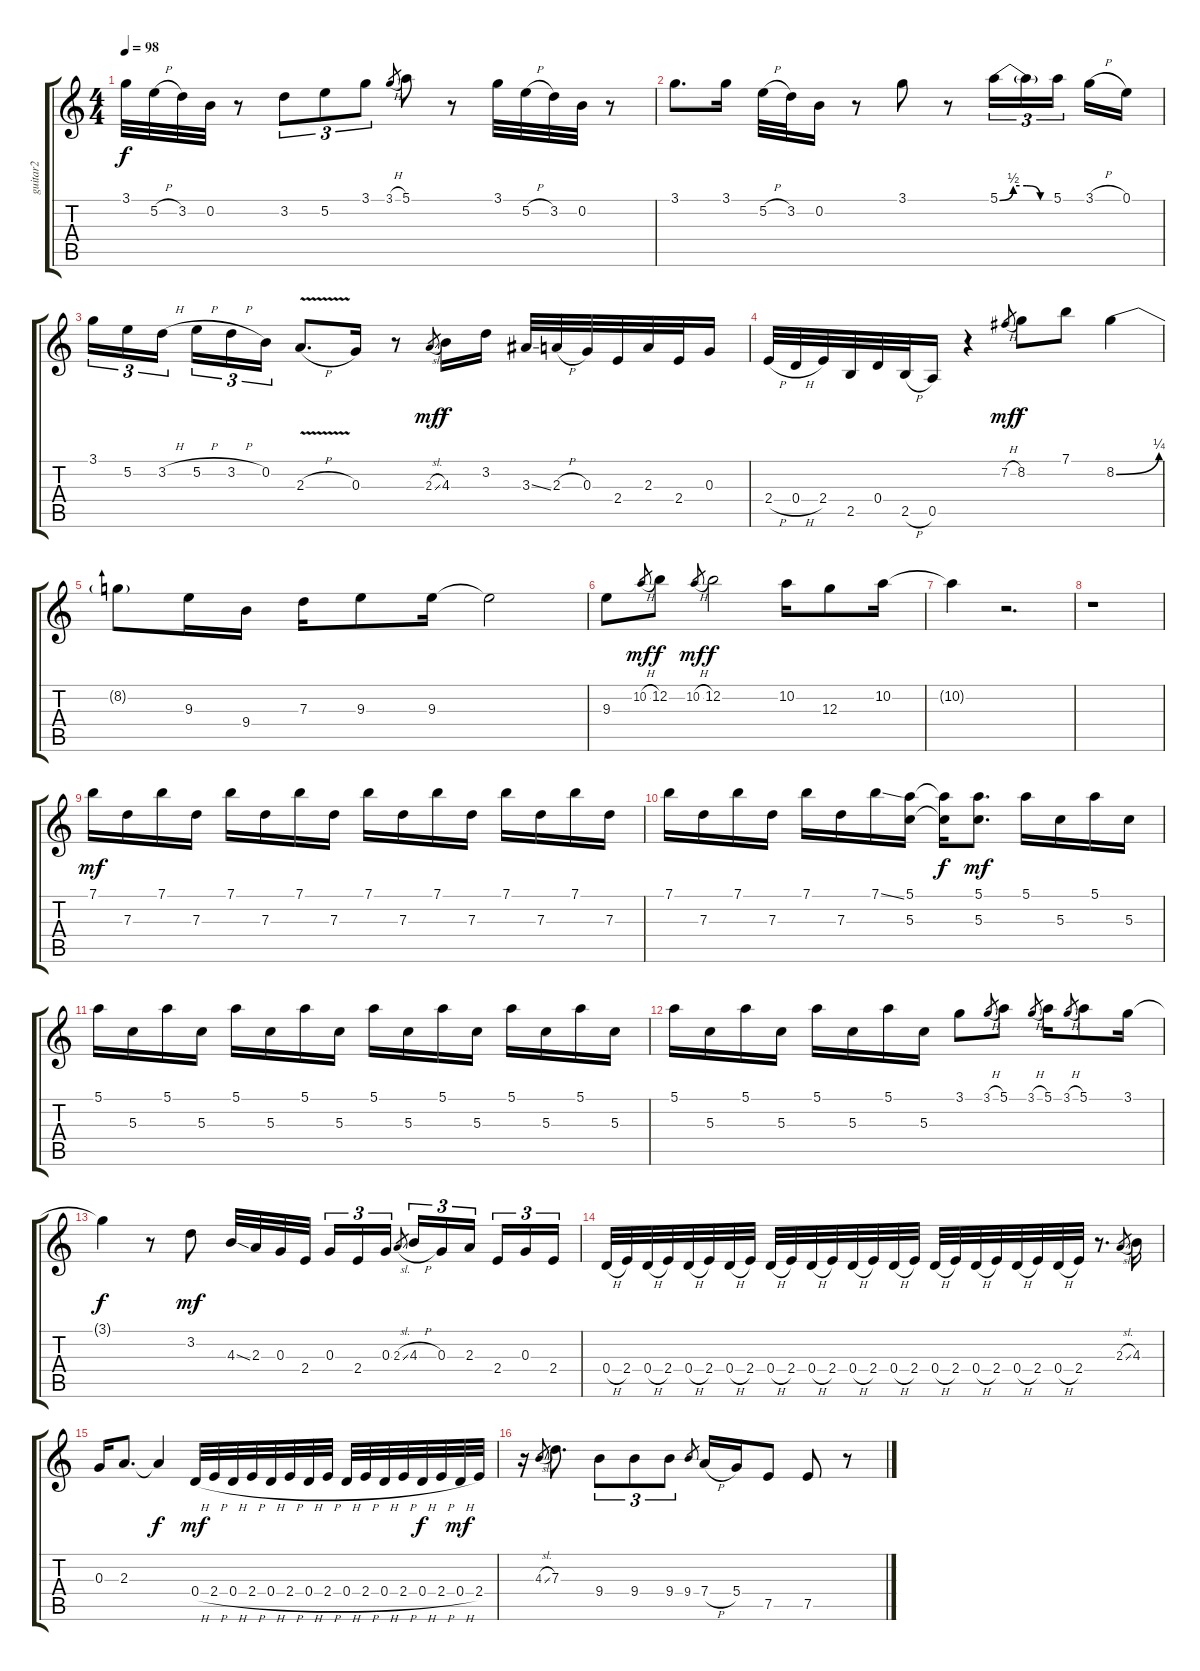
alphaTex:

\track ("guitar2" "guitar2") {instrument electricguitarclean}
\staff {score tabs}
\tuning (E4 B3 G3 D3 A2 E2) {hide}
\ts (4 4)
\tempo 98
\clef g2
\ks c
3.1.32{dy f} 5.2{h}.32 3.2.32 0.2.32 r.8 3.2.8{tu (3 2)} 5.2.8{tu (3 2)} 3.1.8{tu (3 2)} 3.1{h}.8{gr} 5.1.8 r.8 3.1.32 5.2{h}.32 3.2.32 0.2.32 r.8 |
3.1.8{d} 3.1.16 5.2{h}.32 3.2.32 0.2.16 r.8 3.1.8 r.8 5.1{be (custom 0 0 15 2 30 2 45 0 60 0)}.16{tu (3 2)} 5.1{t}.16{tu (3 2)} 5.1.16{tu (3 2) beam splitsecondary} 3.1{h}.16 0.1.16 |
3.1.16{tu (3 2)} 5.2.16{tu (3 2)} 3.2{h}.16{tu (3 2) beam splitsecondary} 5.2{h}.16{tu (3 2)} 3.2{h}.16{tu (3 2)} 0.2.16{tu (3 2)} 2.3{v h}.8{d} 0.3.16 r.8 2.3{sl}.8{gr dy mf} 4.3.16{dy f} 3.2.16 3.3{ss}.32 2.3{h}.32 0.3.32 2.4.32 2.3.32 2.4.32 0.3.16 |
2.4{h}.32 0.4{h}.32 2.4.32 2.5.32 0.4.32 2.5{h}.32 0.5.16 r.4 7.2{h}.8{gr dy mf} 8.2.8{dy f} 7.1.8 8.2{be (bend 0 0 60 1)}.4 |
8.2{t}.8 9.3.16 9.4.16 7.3.16 9.3.8 9.3.16 9.3{t}.2 |
9.3.8 10.2{h}.8{gr dy mf} 12.2.8{dy f} 10.2{h}.8{gr dy mf} 12.2.2{dy f} 10.2.16 12.3.8 10.2.16 |
10.2{t}.4 r.2{d} |
r.1 |
7.1.16{dy mf} 7.3.16 7.1.16 7.3.16 7.1.16 7.3.16 7.1.16 7.3.16 7.1.16 7.3.16 7.1.16 7.3.16 7.1.16 7.3.16 7.1.16 7.3.16 |
7.1.16 7.3.16 7.1.16 7.3.16 7.1.16 7.3.16 7.1{ss}.16 (5.1 5.3).16 (5.1{t} 5.3{t}).16{dy f} (5.1 5.3).8{d dy mf} 5.1.16 5.3.16 5.1.16 5.3.16 |
5.1.16 5.3.16 5.1.16 5.3.16 5.1.16 5.3.16 5.1.16 5.3.16 5.1.16 5.3.16 5.1.16 5.3.16 5.1.16 5.3.16 5.1.16 5.3.16 |
5.1.16 5.3.16 5.1.16 5.3.16 5.1.16 5.3.16 5.1.16 5.3.16 3.1.8 3.1{h}.8{gr} 5.1.8 3.1{h}.8{gr} 5.1.16 3.1{h}.8{gr} 5.1.8 3.1.16 |
3.1{t}.4{dy f} r.8 3.2.8{dy mf volume 10} 4.3{ss}.32 2.3.32 0.3.32 2.4.32{beam splitsecondary} 0.3.16{tu (3 2)} 2.4.16{tu (3 2)} 0.3.16{tu (3 2)} 2.3{sl}.8{gr} 4.3{h}.16{tu (3 2)} 0.3.16{tu (3 2)} 2.3.16{tu (3 2) beam splitsecondary} 2.4.16{tu (3 2)} 0.3.16{tu (3 2)} 2.4.16{tu (3 2)} |
0.4{h}.32 2.4.32 0.4{h}.32 2.4.32 0.4{h}.32 2.4.32 0.4{h}.32 2.4.32 0.4{h}.32 2.4.32 0.4{h}.32 2.4.32 0.4{h}.32 2.4.32 0.4{h}.32 2.4.32 0.4{h}.32 2.4.32 0.4{h}.32 2.4.32 0.4{h}.32 2.4.32 0.4{h}.32 2.4.32 r.8{d} 2.3{sl}.8{gr} 4.3.16 |
0.3.16 2.3.8{d} 2.3{t}.4{dy f} 0.4{h}.32{dy mf} 2.4{h}.32 0.4{h}.32 2.4{h}.32 0.4{h}.32 2.4{h}.32 0.4{h}.32 2.4{h}.32 0.4{h}.32 2.4{h}.32 0.4{h}.32 2.4{h}.32 0.4{h}.32{dy f} 2.4{h}.32 0.4{h}.32{dy mf} 2.4.32 |
r.16 4.3{sl}.8{gr} 7.3.8{d} 9.4.8{tu (3 2)} 9.4.8{tu (3 2)} 9.4.8{tu (3 2)} 9.4.8{gr} 7.4{h}.16 5.4.16 7.5.8 7.5.8 r.8
